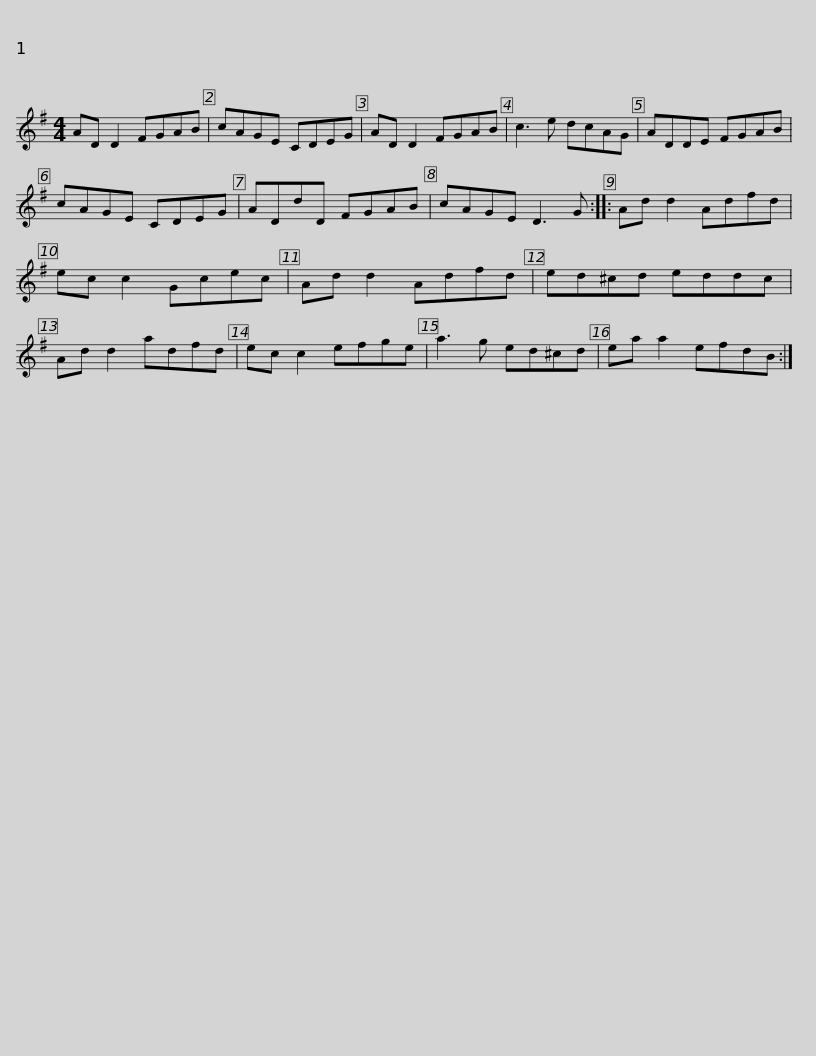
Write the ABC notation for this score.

X:1
L:1/8
M:4/4
I:linebreak $
K:G
V:1 treble
V:1
 AD D2 FGAB | cAGE CDEG | AD D2 FGAB | c3 e dcAG | ADDE FGAB | %5
 cAGE CDEG |$ ADdD FGAB | cAGE D3 G :: Ad d2 Adfd | ec c2 Gcec | %10
 Ad d2 Adfd | ed^cd eddc |$ Ad d2 adfd | ec c2 efge | a3 g ed^cd | %15
 ea a2 efdB :| %16
